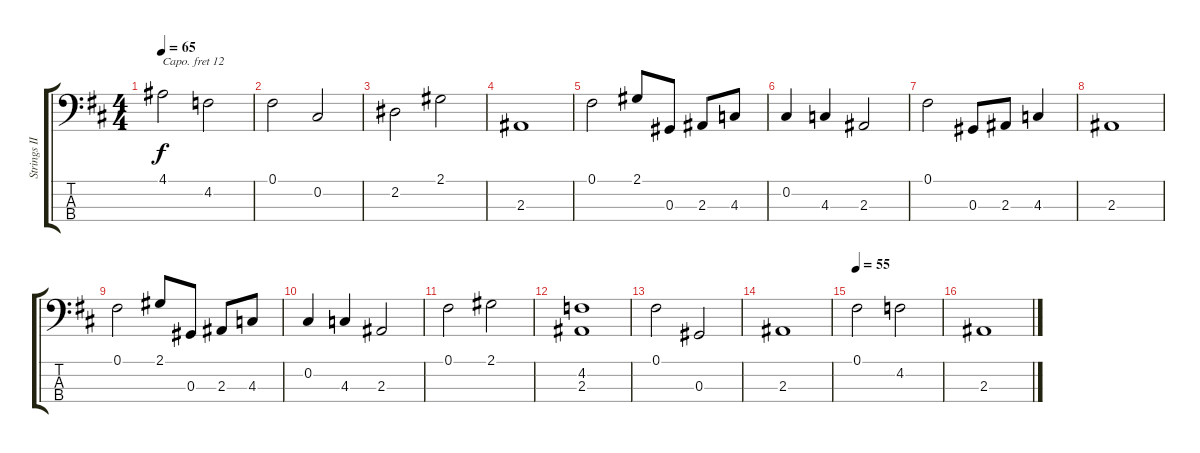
\track ("Strings III" "Strings II") {instrument stringensemble1}
\staff {score tabs}
\capo 12
\tuning (Gb2 Db2 Ab1 Eb1) {hide}
\ts (4 4)
\tempo 65
\clef f4
\ks d
4.1.2{dy f} 4.2.2 |
0.1.2 0.2.2 |
2.2.2 2.1.2 |
2.3.1 |
0.1.2 2.1.8 0.3.8 2.3.8 4.3.8 |
0.2.4 4.3.4 2.3.2 |
0.1.2 0.3.8 2.3.8 4.3.4 |
2.3.1 |
0.1.2 2.1.8 0.3.8 2.3.8 4.3.8 |
0.2.4 4.3.4 2.3.2 |
0.1.2 2.1.2 |
(4.2 2.3).1 |
0.1.2 0.3.2 |
2.3.1 |
\tempo 55
0.1.2 4.2.2 |
2.3.1
